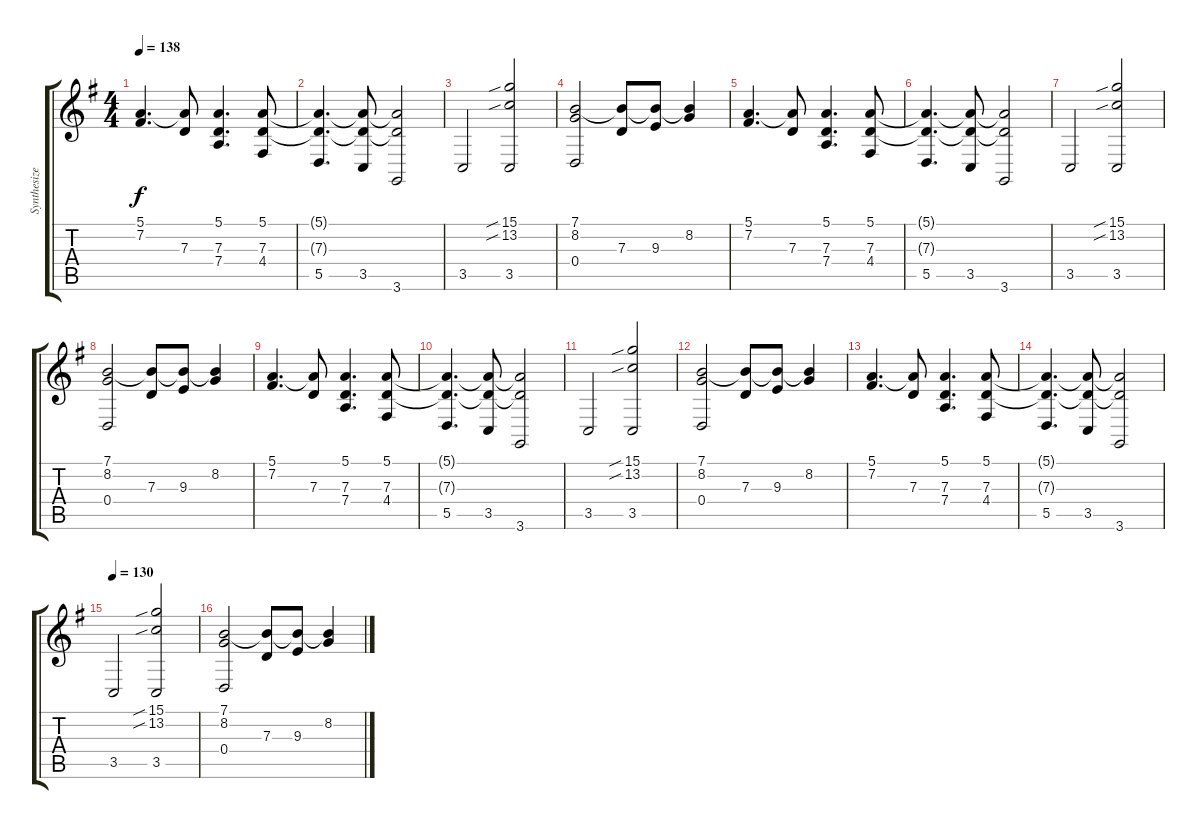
\track ("Synthesizer" "Synthesize") {instrument churchorgan}
\staff {score tabs}
\tuning (E4 B3 G3 D3 A2 E2) {hide}
\ts (4 4)
\tempo 138
\clef g2
\ks g
(5.1 7.2).4{d dy f} (5.1{t} 7.3).8 (5.1 7.3 7.4).4{d} (5.1 7.3 4.4).8 |
(5.1{t} 7.3{t} 5.5).4{d} (5.1{t} 7.3{t} 3.5).8 (5.1{t} 7.3{t} 3.6).2 |
3.5.2 (15.1{sib} 13.2{sib} 3.5).2 |
(7.1 8.2 0.4).2 (7.1{t} 7.3).8 (7.1{t} 9.3).8 (7.1{t} 8.2).4 |
(5.1 7.2).4{d} (5.1{t} 7.3).8 (5.1 7.3 7.4).4{d} (5.1 7.3 4.4).8 |
(5.1{t} 7.3{t} 5.5).4{d} (5.1{t} 7.3{t} 3.5).8 (5.1{t} 7.3{t} 3.6).2 |
3.5.2 (15.1{sib} 13.2{sib} 3.5).2 |
(7.1 8.2 0.4).2 (7.1{t} 7.3).8 (7.1{t} 9.3).8 (7.1{t} 8.2).4 |
(5.1 7.2).4{d} (5.1{t} 7.3).8 (5.1 7.3 7.4).4{d} (5.1 7.3 4.4).8 |
(5.1{t} 7.3{t} 5.5).4{d} (5.1{t} 7.3{t} 3.5).8 (5.1{t} 7.3{t} 3.6).2 |
3.5.2 (15.1{sib} 13.2{sib} 3.5).2 |
(7.1 8.2 0.4).2 (7.1{t} 7.3).8 (7.1{t} 9.3).8 (7.1{t} 8.2).4 |
(5.1 7.2).4{d} (5.1{t} 7.3).8 (5.1 7.3 7.4).4{d} (5.1 7.3 4.4).8 |
(5.1{t} 7.3{t} 5.5).4{d} (5.1{t} 7.3{t} 3.5).8 (5.1{t} 7.3{t} 3.6).2 |
\tempo 130
3.5.2{volume 8} (15.1{sib} 13.2{sib} 3.5).2 |
(7.1 8.2 0.4).2 (7.1{t} 7.3).8 (7.1{t} 9.3).8 (7.1{t} 8.2).4
